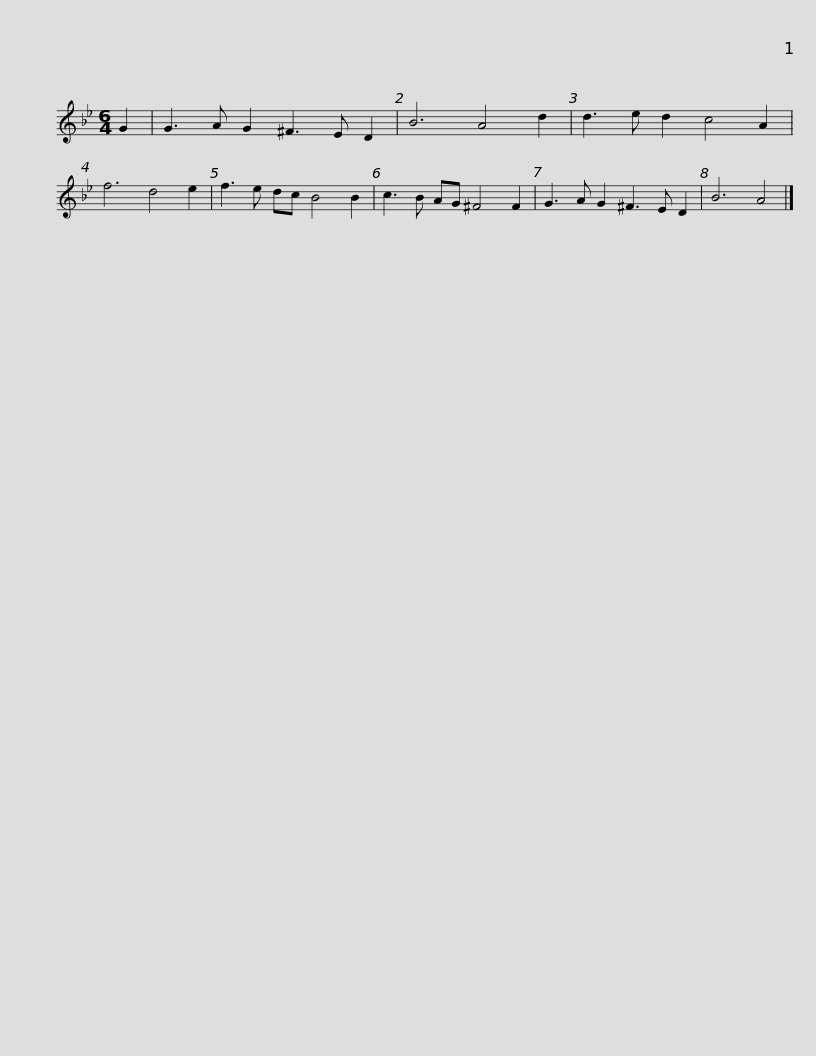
X:1
L:1/8
M:6/4
I:linebreak $
K:Gmin
V:1 treble
V:1
 G2 | G3 A G2 ^F3 E D2 | B6 A4 d2 | d3 e d2 c4 A2 | f6 d4 e2 | %5
 f3 e dc B4 B2 | c3 B AG ^F4 F2 |$ G3 A G2 ^F3 E D2 | B6 A4 |] %9
